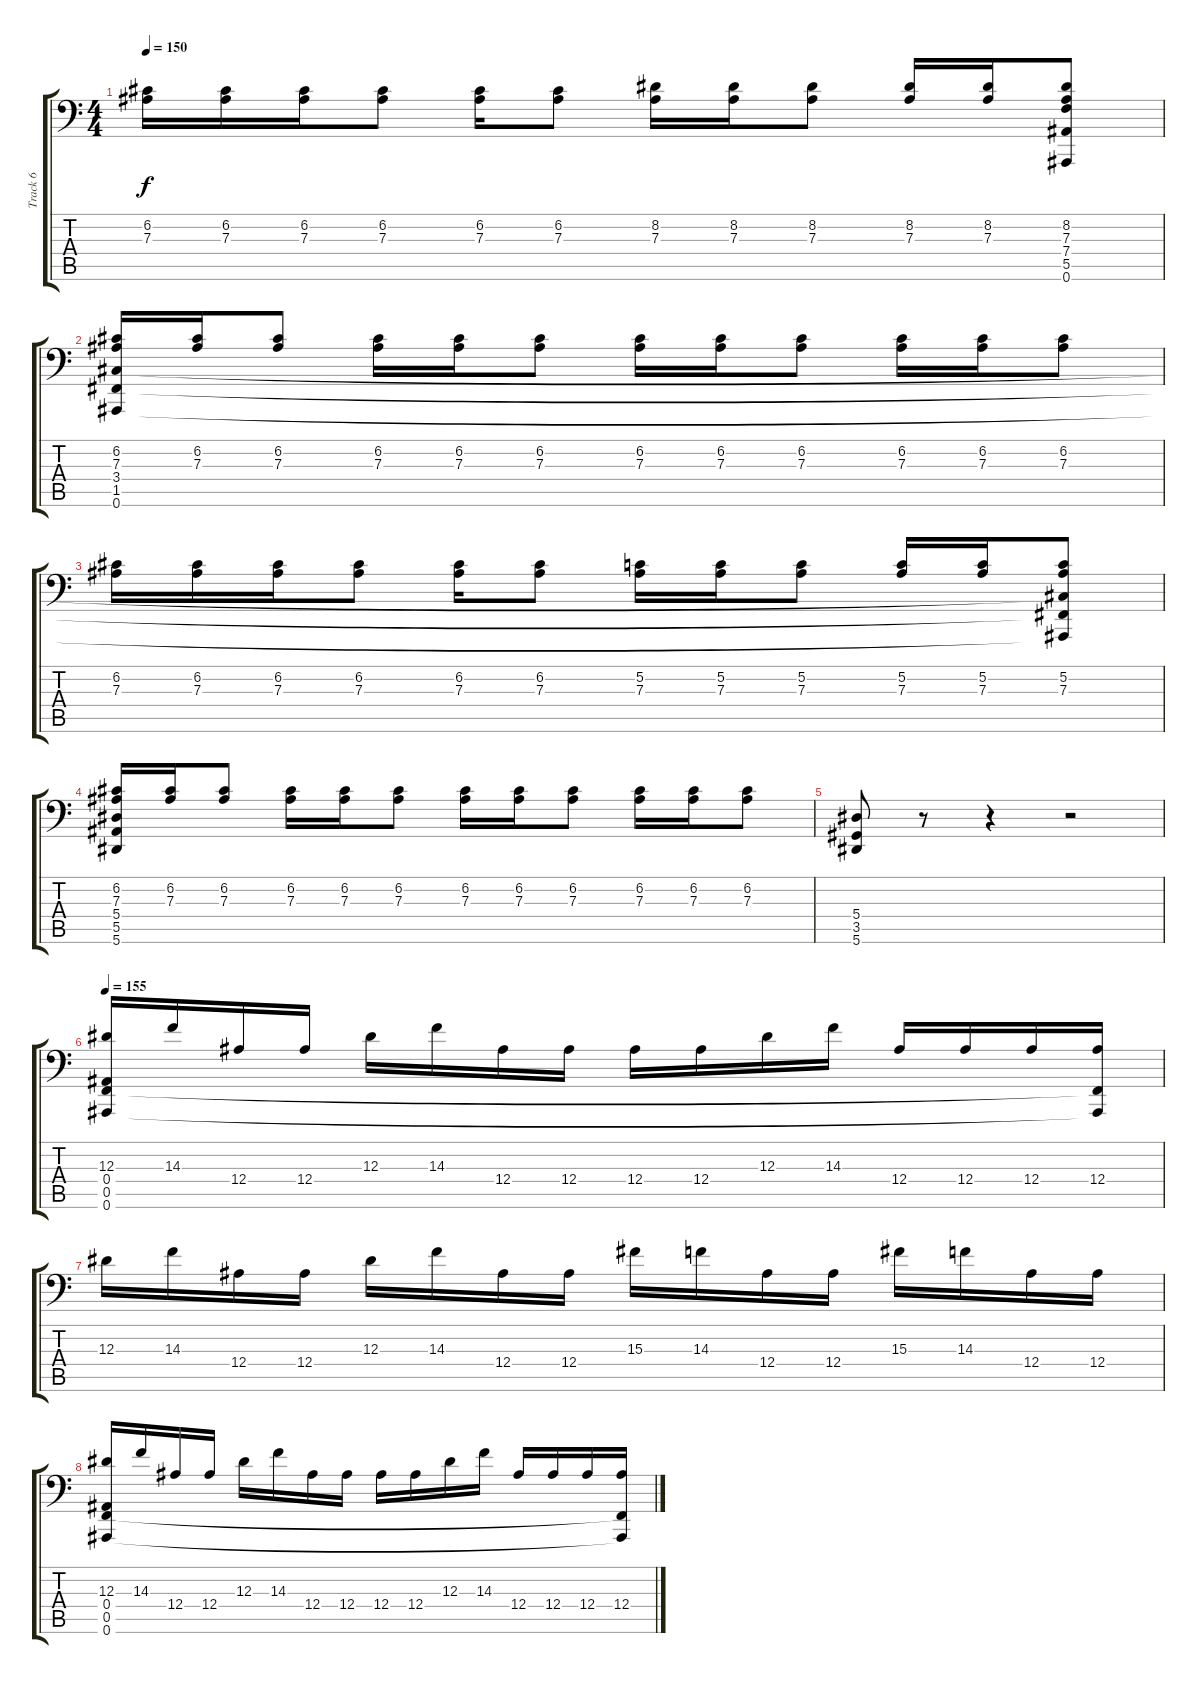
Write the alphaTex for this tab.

\track ("Track 6" "Track 6") {instrument lead2sawtooth}
\staff {score tabs}
\tuning (C4 G3 Eb3 Bb2 F2 Bb1) {hide}
\ts (4 4)
\tempo 150
\clef f4
\ks c
(6.2 7.3).16{dy f} (6.2 7.3).16 (6.2 7.3).16 (6.2 7.3).8 (6.2 7.3).16 (6.2 7.3).8 (8.2 7.3).16 (8.2 7.3).16 (8.2 7.3).8 (8.2 7.3).16 (8.2 7.3).16 (8.2 7.3 7.4{t} 5.5{t} 0.6{t}).8 |
(6.2 7.3 3.4 1.5 0.6).16 (6.2 7.3).16 (6.2 7.3).8 (6.2 7.3).16 (6.2 7.3).16 (6.2 7.3).8 (6.2 7.3).16 (6.2 7.3).16 (6.2 7.3).8 (6.2 7.3).16 (6.2 7.3).16 (6.2 7.3).8 |
(6.2 7.3).16 (6.2 7.3).16 (6.2 7.3).16 (6.2 7.3).8 (6.2 7.3).16 (6.2 7.3).8 (5.2 7.3).16 (5.2 7.3).16 (5.2 7.3).8 (5.2 7.3).16 (5.2 7.3).16 (5.2 7.3 3.4{t} 1.5{t} 0.6{t}).8 |
(6.2 7.3 5.4 5.5 5.6).16 (6.2 7.3).16 (6.2 7.3).8 (6.2 7.3).16 (6.2 7.3).16 (6.2 7.3).8 (6.2 7.3).16 (6.2 7.3).16 (6.2 7.3).8 (6.2 7.3).16 (6.2 7.3).16 (6.2 7.3).8 |
(5.4 3.5 5.6).8 r.8 r.4 r.2 |
\tempo 155
(12.3 0.4 0.5 0.6).16 14.3.16 12.4.16 12.4.16 12.3.16 14.3.16 12.4.16 12.4.16 12.4.16 12.4.16 12.3.16 14.3.16 12.4.16 12.4.16 12.4.16 (12.4 0.5{t} 0.6{t}).16 |
12.3.16 14.3.16 12.4.16 12.4.16 12.3.16 14.3.16 12.4.16 12.4.16 15.3.16 14.3.16 12.4.16 12.4.16 15.3.16 14.3.16 12.4.16 12.4.16 |
(12.3 0.4 0.5 0.6).16 14.3.16 12.4.16 12.4.16 12.3.16 14.3.16 12.4.16 12.4.16 12.4.16 12.4.16 12.3.16 14.3.16 12.4.16 12.4.16 12.4.16 (12.4 0.5{t} 0.6{t}).16
